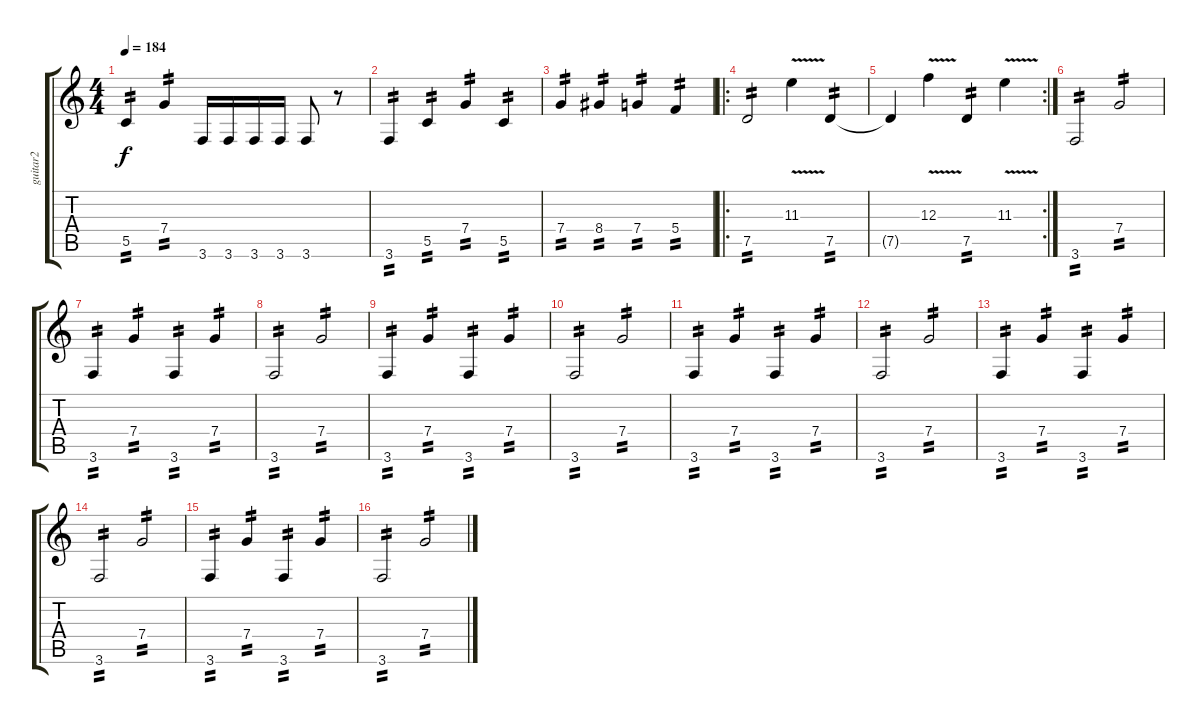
\track ("guitar2" "guitar2") {instrument distortionguitar}
\staff {score tabs}
\tuning (D4 A3 F3 C3 G2 D2) {hide}
\ts (4 4)
\tempo 184
\clef g2
\ks c
5.5.4{tp 2 dy f} 7.4.4{tp 2} 3.6.16 3.6.16 3.6.16 3.6.16 3.6.8 r.8 |
3.6.4{tp 2} 5.5.4{tp 2} 7.4.4{tp 2} 5.5.4{tp 2} |
7.4.4{tp 2} 8.4.4{tp 2} 7.4.4{tp 2} 5.4.4{tp 2} |
\ro
7.5.2{tp 2} 11.3{v}.4 7.5.4{tp 2} |
\rc 2
7.5{t}.4 12.3{v}.4 7.5.4{tp 2} 11.3{v}.4 |
3.6.2{tp 2} 7.4.2{tp 2} |
3.6.4{tp 2} 7.4.4{tp 2} 3.6.4{tp 2} 7.4.4{tp 2} |
3.6.2{tp 2} 7.4.2{tp 2} |
3.6.4{tp 2} 7.4.4{tp 2} 3.6.4{tp 2} 7.4.4{tp 2} |
3.6.2{tp 2} 7.4.2{tp 2} |
3.6.4{tp 2} 7.4.4{tp 2} 3.6.4{tp 2} 7.4.4{tp 2} |
3.6.2{tp 2} 7.4.2{tp 2} |
3.6.4{tp 2} 7.4.4{tp 2} 3.6.4{tp 2} 7.4.4{tp 2} |
3.6.2{tp 2} 7.4.2{tp 2} |
3.6.4{tp 2} 7.4.4{tp 2} 3.6.4{tp 2} 7.4.4{tp 2} |
3.6.2{tp 2} 7.4.2{tp 2}
